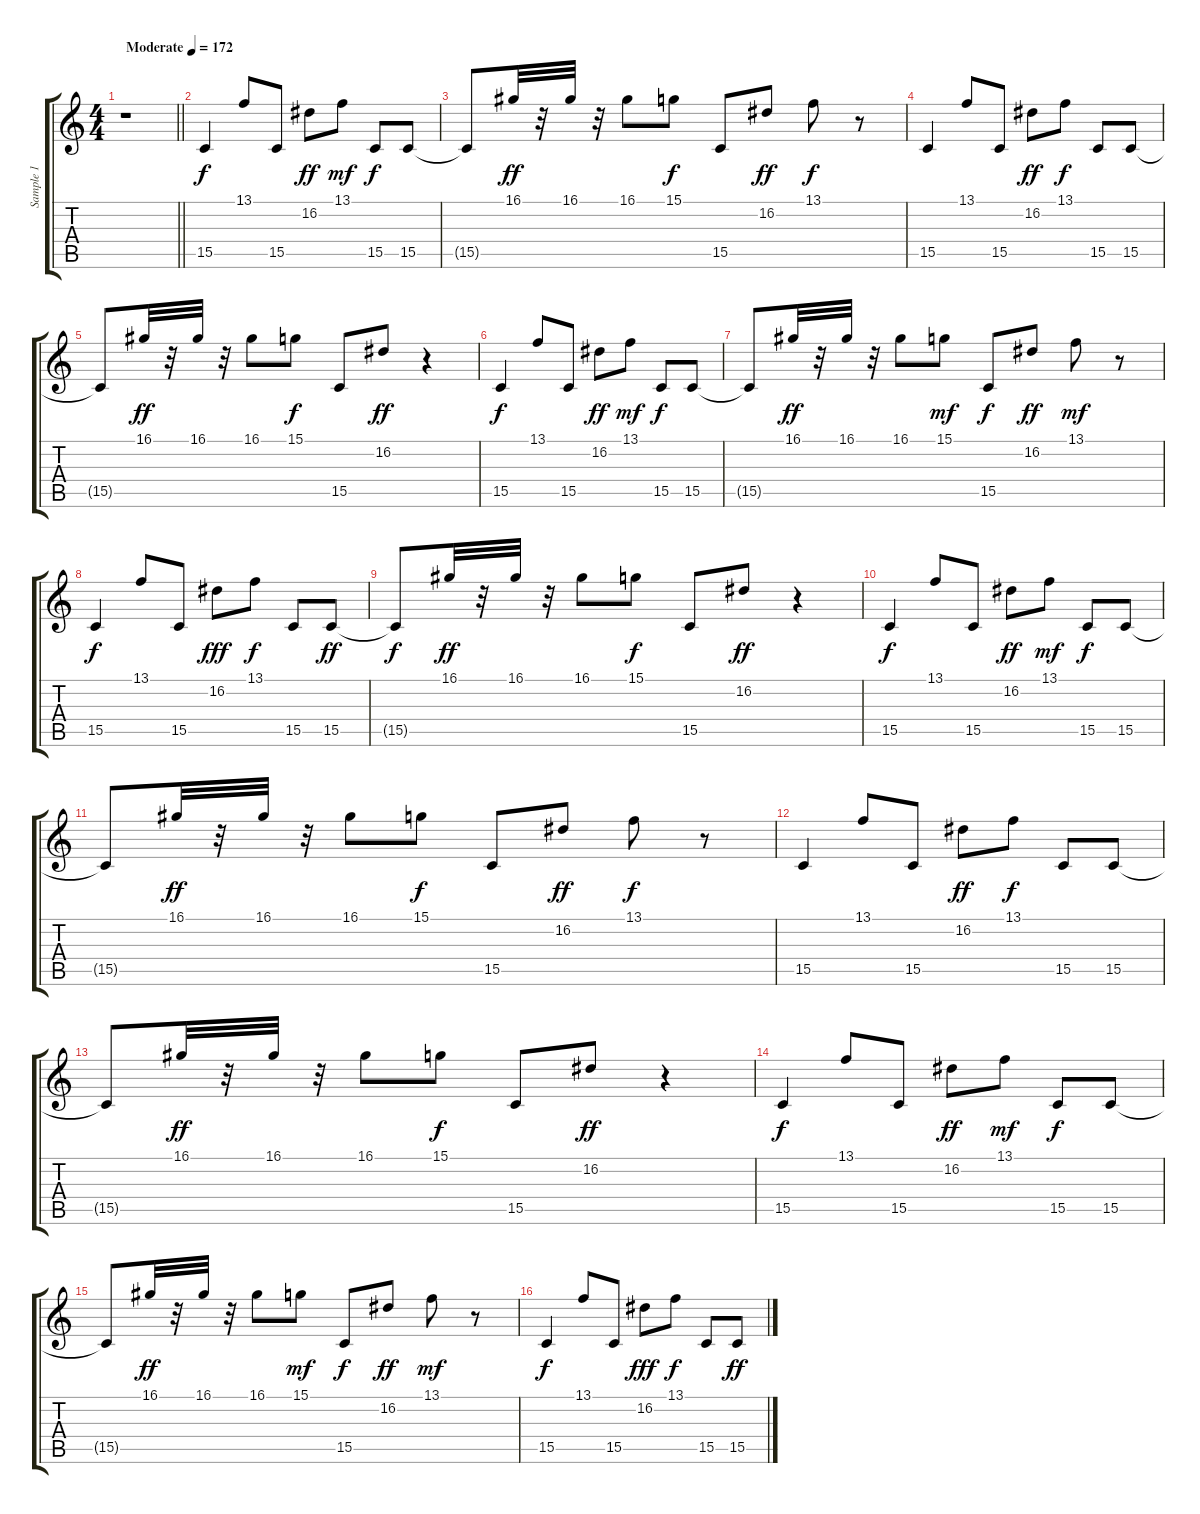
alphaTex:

\track ("Sample 1" "Sample 1") {instrument lead2sawtooth}
\staff {score tabs}
\tuning (E4 B3 G3 D3 A2 E2) {hide}
\ts (4 4)
\tempo (172 "Moderate")
\clef g2
\barLineRight lightlight
\ks c
r.1{dy f instrument lead2sawtooth} |
\section ("" " ")
15.5.4 13.1.8 15.5.8 16.2.8{dy ff} 13.1.8{dy mf} 15.5.8{dy f} 15.5.8 |
15.5{t}.8 16.1.32{dy ff} r.32 16.1.32 r.32 16.1.8 15.1.8{dy f} 15.5.8 16.2.8{dy ff} 13.1.8{dy f} r.8 |
15.5.4 13.1.8 15.5.8 16.2.8{dy ff} 13.1.8{dy f} 15.5.8 15.5.8 |
15.5{t}.8 16.1.32{dy ff} r.32 16.1.32 r.32 16.1.8 15.1.8{dy f} 15.5.8 16.2.8{dy ff} r.4 |
15.5.4{dy f} 13.1.8 15.5.8 16.2.8{dy ff} 13.1.8{dy mf} 15.5.8{dy f} 15.5.8 |
15.5{t}.8 16.1.32{dy ff} r.32 16.1.32 r.32 16.1.8 15.1.8{dy mf} 15.5.8{dy f} 16.2.8{dy ff} 13.1.8{dy mf} r.8 |
15.5.4{dy f} 13.1.8 15.5.8 16.2.8{dy fff} 13.1.8{dy f} 15.5.8 15.5.8{dy ff} |
15.5{t}.8{dy f} 16.1.32{dy ff} r.32 16.1.32 r.32 16.1.8 15.1.8{dy f} 15.5.8 16.2.8{dy ff} r.4 |
15.5.4{dy f} 13.1.8 15.5.8 16.2.8{dy ff} 13.1.8{dy mf} 15.5.8{dy f} 15.5.8 |
15.5{t}.8 16.1.32{dy ff} r.32 16.1.32 r.32 16.1.8 15.1.8{dy f} 15.5.8 16.2.8{dy ff} 13.1.8{dy f} r.8 |
15.5.4 13.1.8 15.5.8 16.2.8{dy ff} 13.1.8{dy f} 15.5.8 15.5.8 |
15.5{t}.8 16.1.32{dy ff} r.32 16.1.32 r.32 16.1.8 15.1.8{dy f} 15.5.8 16.2.8{dy ff} r.4 |
15.5.4{dy f} 13.1.8 15.5.8 16.2.8{dy ff} 13.1.8{dy mf} 15.5.8{dy f} 15.5.8 |
15.5{t}.8 16.1.32{dy ff} r.32 16.1.32 r.32 16.1.8 15.1.8{dy mf} 15.5.8{dy f} 16.2.8{dy ff} 13.1.8{dy mf} r.8 |
15.5.4{dy f} 13.1.8 15.5.8 16.2.8{dy fff} 13.1.8{dy f} 15.5.8 15.5.8{dy ff}
